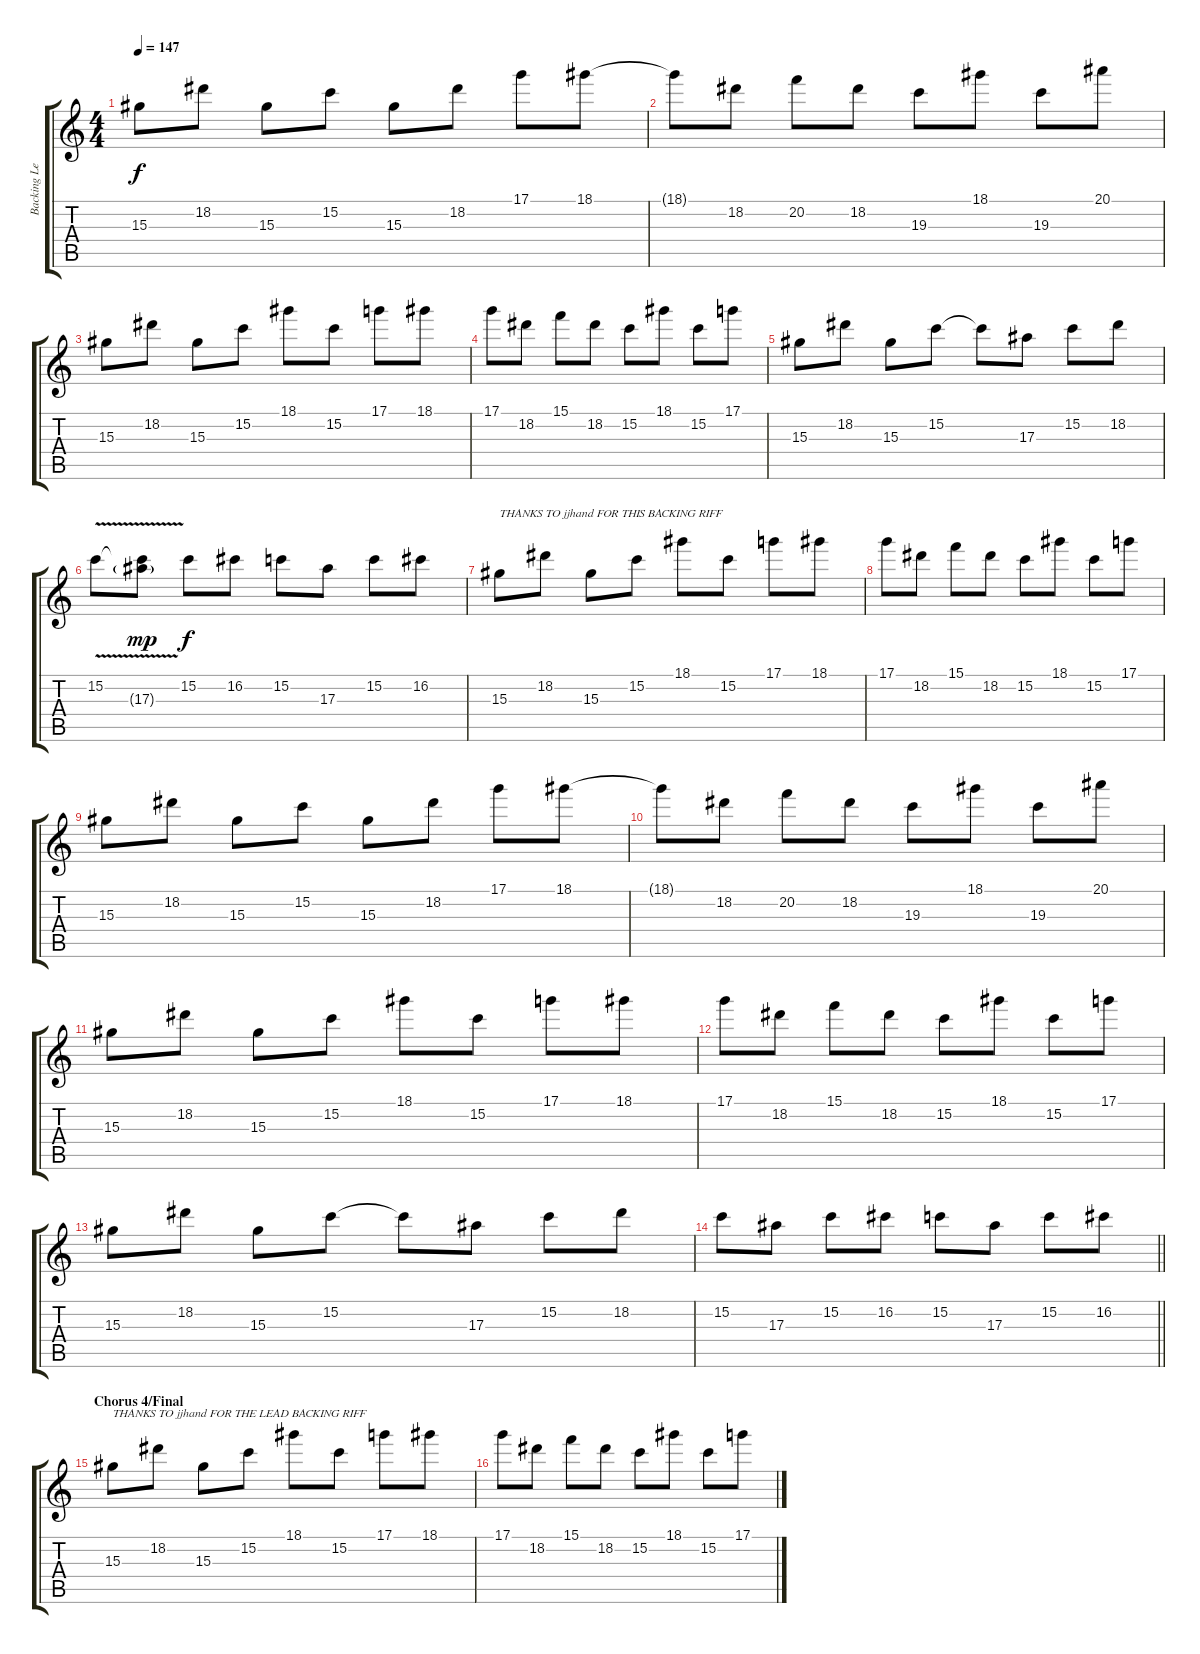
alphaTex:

\track ("Backing Lead [Donegan]" "Backing Le") {instrument distortionguitar}
\staff {score tabs}
\tuning (D4 A3 F3 C3 G2 C2) {hide}
\ts (4 4)
\tempo 147
\clef g2
\ks c
15.3.8{dy f} 18.2.8 15.3.8 15.2.8 15.3.8 18.2.8 17.1.8 18.1.8 |
18.1{t}.8 18.2.8 20.2.8 18.2.8 19.3.8 18.1.8 19.3.8 20.1.8 |
15.3.8 18.2.8 15.3.8 15.2.8 18.1.8 15.2.8 17.1.8 18.1.8 |
17.1.8 18.2.8 15.1.8 18.2.8 15.2.8 18.1.8 15.2.8 17.1.8 |
15.3.8 18.2.8 15.3.8 15.2.8 15.2{t}.8 17.3.8 15.2.8 18.2.8 |
15.2{v}.8 (15.2{t} 17.3{g}).8{dy mp} 15.2.8{dy f} 16.2.8 15.2.8 17.3.8 15.2.8 16.2.8 |
15.3.8{txt "THANKS TO jjhand FOR THIS BACKING RIFF"} 18.2.8 15.3.8 15.2.8 18.1.8 15.2.8 17.1.8 18.1.8 |
17.1.8 18.2.8 15.1.8 18.2.8 15.2.8 18.1.8 15.2.8 17.1.8 |
15.3.8 18.2.8 15.3.8 15.2.8 15.3.8 18.2.8 17.1.8 18.1.8 |
18.1{t}.8 18.2.8 20.2.8 18.2.8 19.3.8 18.1.8 19.3.8 20.1.8 |
15.3.8 18.2.8 15.3.8 15.2.8 18.1.8 15.2.8 17.1.8 18.1.8 |
17.1.8 18.2.8 15.1.8 18.2.8 15.2.8 18.1.8 15.2.8 17.1.8 |
15.3.8 18.2.8 15.3.8 15.2.8 15.2{t}.8 17.3.8 15.2.8 18.2.8 |
\barLineRight lightlight
15.2.8 17.3.8 15.2.8 16.2.8 15.2.8 17.3.8 15.2.8 16.2.8 |
\section ("" "Chorus 4/Final")
15.3.8{txt "THANKS TO jjhand FOR THE LEAD BACKING RIFF"} 18.2.8 15.3.8 15.2.8 18.1.8 15.2.8 17.1.8 18.1.8 |
17.1.8 18.2.8 15.1.8 18.2.8 15.2.8 18.1.8 15.2.8 17.1.8
